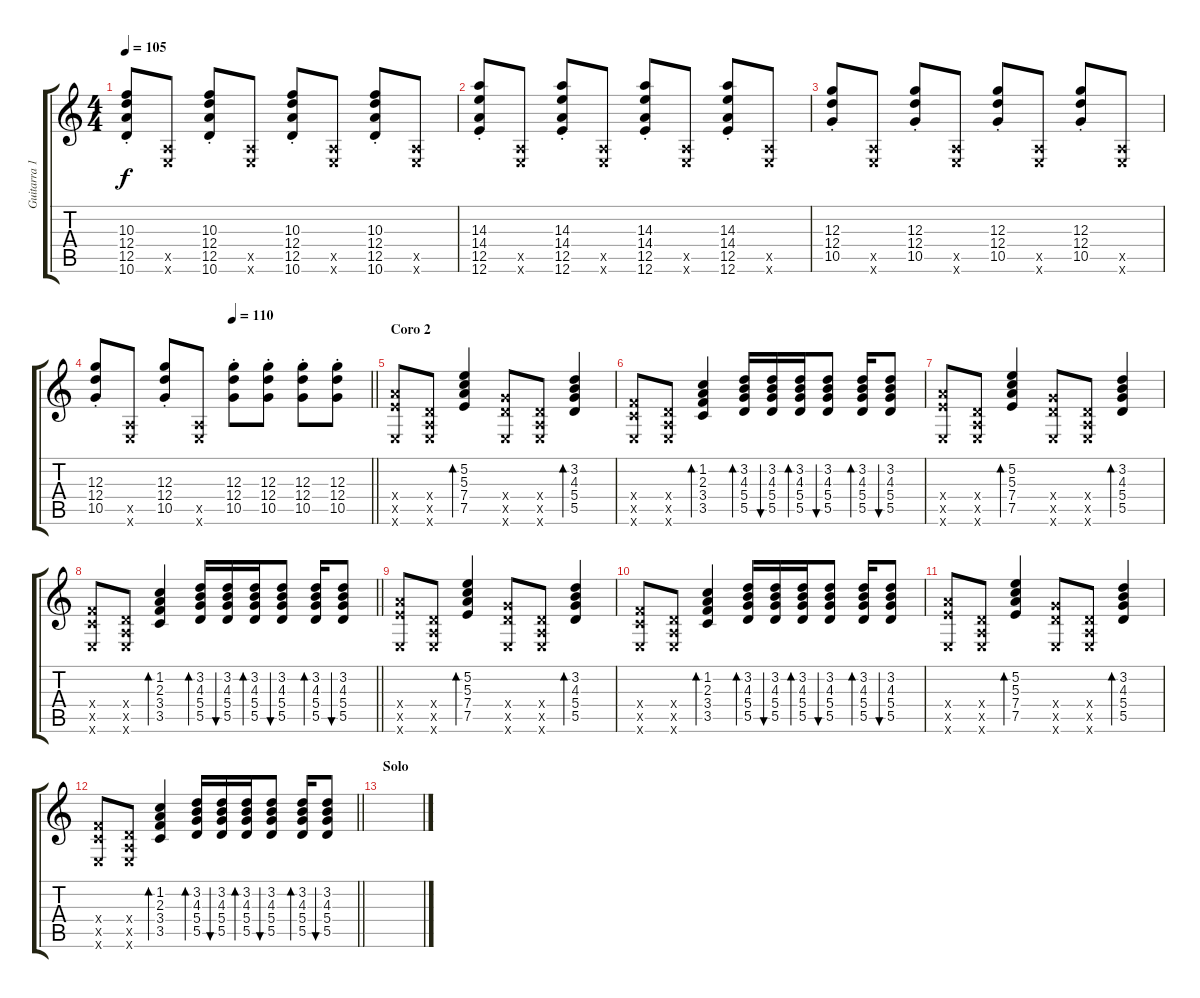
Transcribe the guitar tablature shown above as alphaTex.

\track ("Guitarra 1" "Guitarra 1") {instrument distortionguitar}
\staff {score tabs}
\tuning (E4 B3 G3 D3 A2 E2) {hide}
\ts (4 4)
\tempo 105
\clef g2
\ks c
(10.3{st} 12.4{st} 12.5{st} 10.6{st}).8{dy f} (0.5{x} 0.6{x}).8 (10.3{st} 12.4{st} 12.5{st} 10.6{st}).8 (0.5{x} 0.6{x}).8 (10.3{st} 12.4{st} 12.5{st} 10.6{st}).8 (0.5{x} 0.6{x}).8 (10.3{st} 12.4{st} 12.5{st} 10.6{st}).8 (0.5{x} 0.6{x}).8 |
(14.3{st} 14.4{st} 12.5{st} 12.6{st}).8 (0.5{x} 0.6{x}).8 (14.3{st} 14.4{st} 12.5{st} 12.6{st}).8 (0.5{x} 0.6{x}).8 (14.3{st} 14.4{st} 12.5{st} 12.6{st}).8 (0.5{x} 0.6{x}).8 (14.3{st} 14.4{st} 12.5{st} 12.6{st}).8 (0.5{x} 0.6{x}).8 |
(12.3{st} 12.4{st} 10.5{st}).8 (0.5{x} 0.6{x}).8 (12.3{st} 12.4{st} 10.5{st}).8 (0.5{x} 0.6{x}).8 (12.3{st} 12.4{st} 10.5{st}).8 (0.5{x} 0.6{x}).8 (12.3{st} 12.4{st} 10.5{st}).8 (0.5{x} 0.6{x}).8 |
\tempo (110 0.5)
\barLineRight lightlight
(12.3{st} 12.4{st} 10.5{st}).8 (0.5{x} 0.6{x}).8 (12.3{st} 12.4{st} 10.5{st}).8 (0.5{x} 0.6{x}).8 (12.3{st} 12.4{st} 10.5{st}).8 (12.3{st} 12.4{st} 10.5{st}).8 (12.3{st} 12.4{st} 10.5{st}).8 (12.3{st} 12.4{st} 10.5{st}).8 |
\section ("" "Coro 2")
(7.4{x} 7.5{x} 0.6{x}).8 (0.4{x} 0.5{x} 0.6{x}).8 (5.2 5.3 7.4 7.5).4{bd 60} (5.4{x} 5.5{x} 0.6{x}).8 (0.4{x} 0.5{x} 0.6{x}).8 (3.2 4.3 5.4 5.5).4{bd 60} |
(3.4{x} 3.5{x} 0.6{x}).8 (0.4{x} 0.5{x} 0.6{x}).8 (1.2 2.3 3.4 3.5).4{bd 60} (3.2 4.3 5.4 5.5).16{bd 60} (3.2 4.3 5.4 5.5).16{bu 60} (3.2 4.3 5.4 5.5).16{bd 60} (3.2 4.3 5.4 5.5).8{bu 60} (3.2 4.3 5.4 5.5).16{bd 60} (3.2 4.3 5.4 5.5).8{bu 60} |
(7.4{x} 7.5{x} 0.6{x}).8 (0.4{x} 0.5{x} 0.6{x}).8 (5.2 5.3 7.4 7.5).4{bd 60} (5.4{x} 5.5{x} 0.6{x}).8 (0.4{x} 0.5{x} 0.6{x}).8 (3.2 4.3 5.4 5.5).4{bd 60} |
\barLineRight lightlight
(3.4{x} 3.5{x} 0.6{x}).8 (0.4{x} 0.5{x} 0.6{x}).8 (1.2 2.3 3.4 3.5).4{bd 60} (3.2 4.3 5.4 5.5).16{bd 60} (3.2 4.3 5.4 5.5).16{bu 60} (3.2 4.3 5.4 5.5).16{bd 60} (3.2 4.3 5.4 5.5).8{bu 60} (3.2 4.3 5.4 5.5).16{bd 60} (3.2 4.3 5.4 5.5).8{bu 60} |
(7.4{x} 7.5{x} 0.6{x}).8 (0.4{x} 0.5{x} 0.6{x}).8 (5.2 5.3 7.4 7.5).4{bd 60} (5.4{x} 5.5{x} 0.6{x}).8 (0.4{x} 0.5{x} 0.6{x}).8 (3.2 4.3 5.4 5.5).4{bd 60} |
(3.4{x} 3.5{x} 0.6{x}).8 (0.4{x} 0.5{x} 0.6{x}).8 (1.2 2.3 3.4 3.5).4{bd 60} (3.2 4.3 5.4 5.5).16{bd 60} (3.2 4.3 5.4 5.5).16{bu 60} (3.2 4.3 5.4 5.5).16{bd 60} (3.2 4.3 5.4 5.5).8{bu 60} (3.2 4.3 5.4 5.5).16{bd 60} (3.2 4.3 5.4 5.5).8{bu 60} |
(7.4{x} 7.5{x} 0.6{x}).8 (0.4{x} 0.5{x} 0.6{x}).8 (5.2 5.3 7.4 7.5).4{bd 60} (5.4{x} 5.5{x} 0.6{x}).8 (0.4{x} 0.5{x} 0.6{x}).8 (3.2 4.3 5.4 5.5).4{bd 60} |
\barLineRight lightlight
(3.4{x} 3.5{x} 0.6{x}).8 (0.4{x} 0.5{x} 0.6{x}).8 (1.2 2.3 3.4 3.5).4{bd 60} (3.2 4.3 5.4 5.5).16{bd 60} (3.2 4.3 5.4 5.5).16{bu 60} (3.2 4.3 5.4 5.5).16{bd 60} (3.2 4.3 5.4 5.5).8{bu 60} (3.2 4.3 5.4 5.5).16{bd 60} (3.2 4.3 5.4 5.5).8{bu 60} |
\section ("" "Solo")
